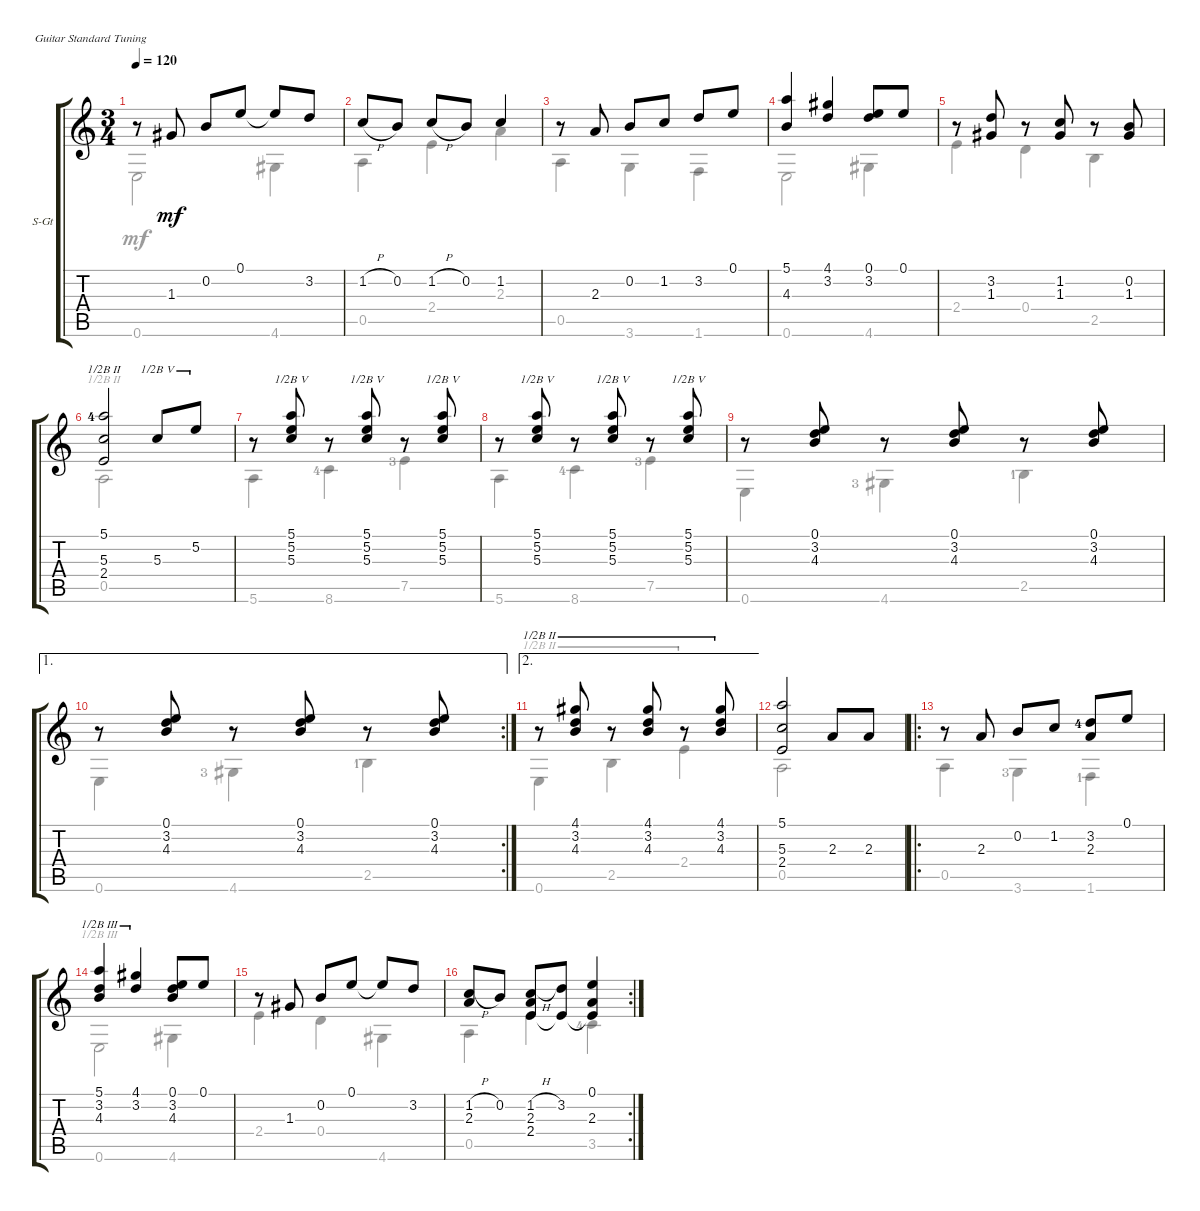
\defaultSystemsLayout 4
\bracketExtendMode groupsimilarinstruments
\firstSystemTrackNameOrientation horizontal
\otherSystemsTrackNameOrientation horizontal
\track ("Steel Guitar" "S-Gt") {instrument acousticguitarsteel}
\staff {score tabs}
\tuning (E4 B3 G3 D3 A2 E2)
\voice
\ts (3 4)
\tempo 120
\clef g2
\ks c
r.8{dy mf} 1.3.8 0.2.8 0.1.8 0.1{t}.8 3.2.8 |
1.2{h}.8 0.2.8 1.2{h}.8 0.2.8 1.2.4 |
r.8 2.3.8 0.2.8 1.2.8 3.2.8 0.1.8 |
(5.1 4.3).4 (4.1 3.2).4 (3.2 0.1).8 0.1.8 |
r.8 (3.2 1.3).8 r.8 (1.3 1.2).8 r.8 (0.2 1.3).8 |
(5.1{lf 5} 5.3 2.4).2{barre (2 half)} 5.3.8{barre (5 half)} 5.2.8{barre (5 half)} |
r.8 (5.1 5.2 5.3).8{barre (5 half)} r.8 (5.3 5.2 5.1).8{barre (5 half)} r.8 (5.1 5.2 5.3).8{barre (5 half)} |
r.8 (5.3 5.2 5.1).8{barre (5 half)} r.8 (5.1 5.2 5.3).8{barre (5 half)} r.8 (5.3 5.2 5.1).8{barre (5 half)} |
r.8 (0.1 3.2 4.3).8 r.8 (4.3 3.2 0.1).8 r.8 (0.1 3.2 4.3).8 |
\ae 1
\rc 2
r.8 (0.1 3.2 4.3).8 r.8 (4.3 3.2 0.1).8 r.8 (0.1 3.2 4.3).8 |
\ae 2
r.8{barre (2 half)} (4.1 3.2 4.3).8{barre (2 half)} r.8{barre (2 half)} (4.3 3.2 4.1).8{barre (2 half)} r.8{barre (2 half)} (4.1 3.2 4.3).8{barre (2 half)} |
(5.1 5.3 2.4).2 2.3.8 2.3.8 |
\ro
r.8 2.3.8 0.2.8 1.2.8 (3.2{lf 5} 2.3).8 0.1.8 |
(5.1 3.2 4.3).4{barre (3 half)} (4.1 3.2).4{barre (3 half)} (3.2 0.1 4.3).8 0.1.8 |
r.8 1.3.8 0.2.8 0.1.8 0.1{t}.8 3.2.8 |
\rc 2
(1.2{h} 2.3).8 0.2.8 (2.3 1.2{h} 2.4).8 (3.2 2.4{t}).8 (0.1 2.3 2.4{t}).4
\voice
\clef g2
\ottava regular
\simile none
\ks c
0.6.2{dy mf} 4.6.4 |
0.5.4 2.4.4 2.3.4 |
0.5.4 3.6.4 1.6.4 |
0.6.2 4.6.4 |
2.4.4 0.4.4 2.5.4 |
0.5.2{barre (2 half)} |
5.6.4 8.6{lf 5}.4 7.5{lf 4}.4 |
5.6.4 8.6{lf 5}.4 7.5{lf 4}.4 |
0.6.4 4.6{lf 4}.4 2.5{lf 2}.4 |
0.6.4 4.6{lf 4}.4 2.5{lf 2}.4 |
0.6.4{barre (2 half)} 2.5.4{barre (2 half)} 2.4.4{barre (2 half)} |
0.5.2 |
0.5.4 3.6{lf 4}.4 1.6{lf 2}.4 |
0.6.2{barre (3 half)} 4.6.4 |
2.4.4 0.4.4 4.6.4 |
0.5.4 2.4.4 3.5{lf 5}.4
